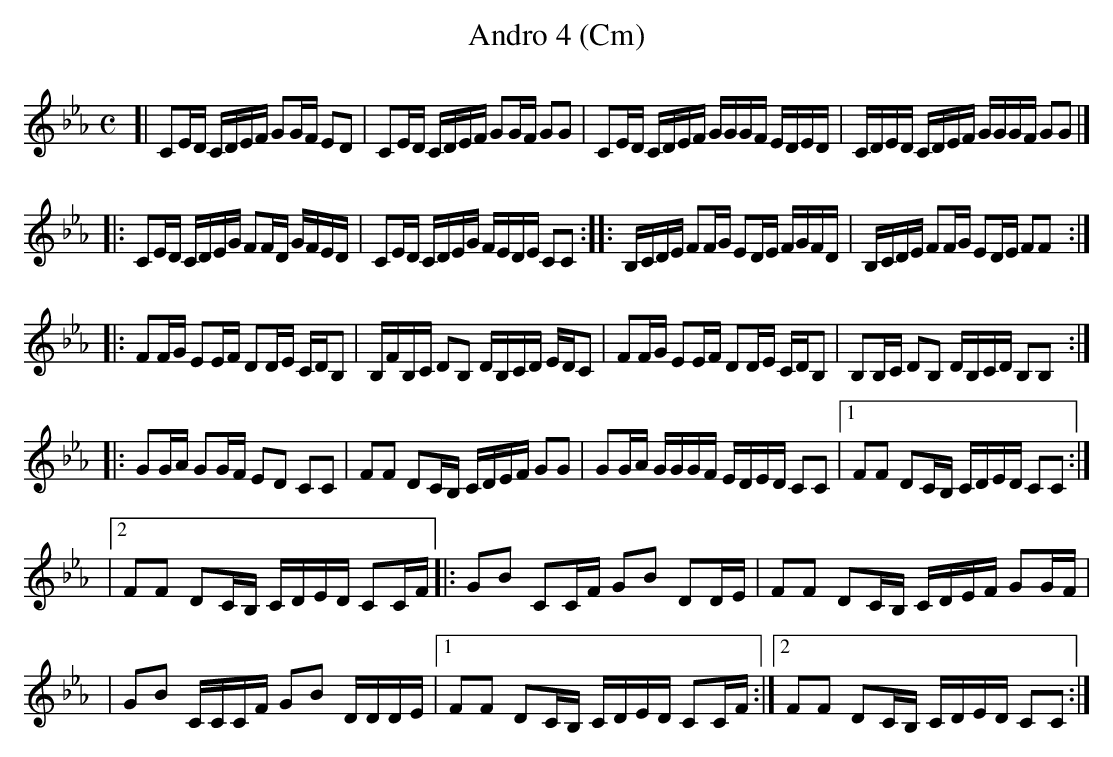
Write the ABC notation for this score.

X:1
T:Andro 4 (Cm)
M:C
L:1/16
K:Cm
[| C2ED CDEF G2GF E2D2 | C2ED CDEF G2GF G2G2 \
|  C2ED CDEF GGGF EDED | CDED CDEF GGGF G2G2 |]
|: C2ED CDEG F2FD GFED | C2ED CDEG FEDE C2C2 :| \
|: B,CDE F2FG E2DE FGFD | B,CDE F2FG E2DE F2F2 :|
|: F2FG E2EF D2DE CDB,2 \
|  B,FB,C D2B,2 DB,CD EDC2 \
|  F2FG E2EF D2DE CDB,2 \
|  B,2B,C D2B,2 DB,CD B,2B,2 :|
|: G2GA G2GF E2D2 C2C2 \
|  F2F2 D2CB, CDEF G2G2 \
|  G2GA GGGF EDED C2C2 \
|1 F2F2 D2CB, CDED C2C2 :|
|2 F2F2 D2CB, CDED C2CF \
|: G2B2 C2CF G2B2 D2DE \
|  F2F2 D2CB, CDEF G2GF |
|  G2B2 CCCF G2B2 DDDE \
|1 F2F2 D2CB, CDED C2CF \
:|2 F2F2 D2CB, CDED C2C2 :|
